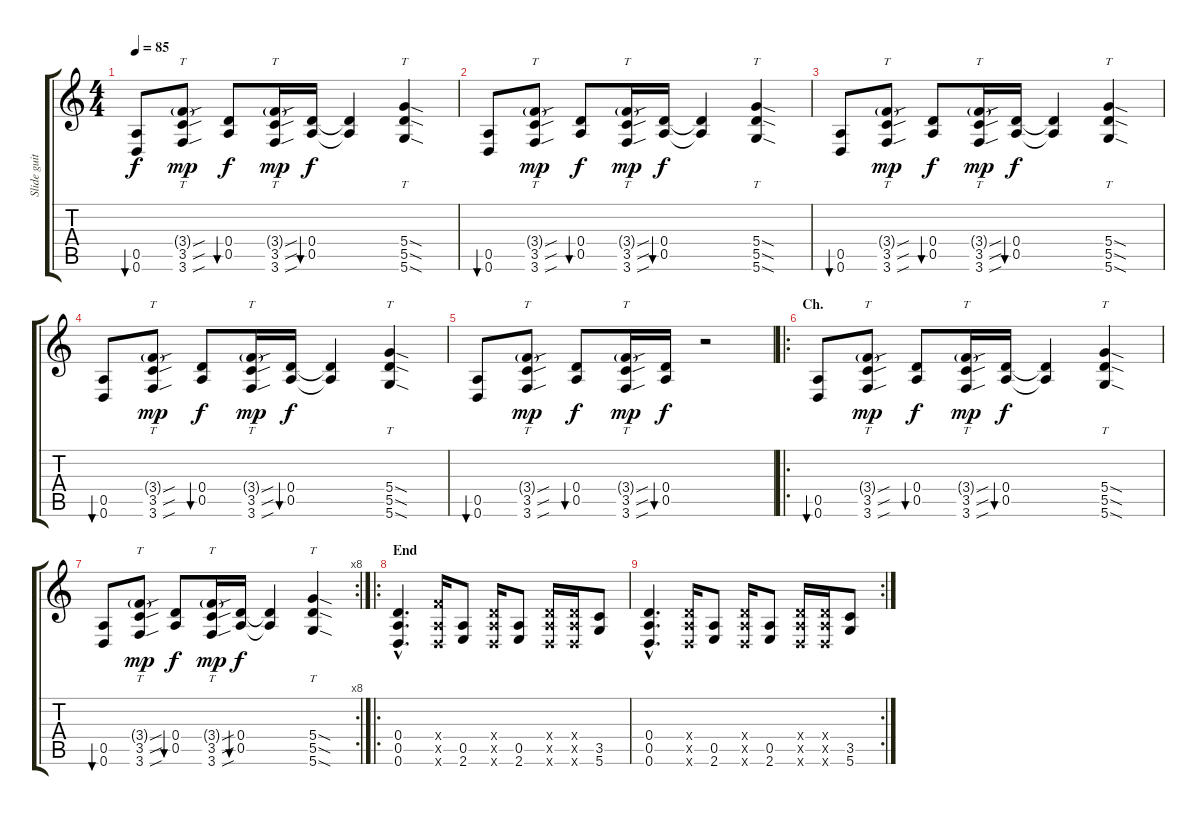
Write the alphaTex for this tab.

\track ("Slide guitar (drop D)" "Slide guit") {instrument acousticguitarsteel}
\staff {score tabs}
\tuning (E4 B3 G3 D3 A2 D2) {hide}
\ts (4 4)
\tempo 85
\clef g2
\ks c
(0.5 0.6).8{bu 120 dy f} (3.4{sou g} 3.5{sou} 3.6{sou}).8{tt dy mp} (0.4 0.5).8{bu 120 dy f} (3.4{sou g} 3.5{sou} 3.6{sou}).16{tt dy mp} (0.4 0.5).16{bu 120 dy f} (0.4{t} 0.5{t}).4 (5.4{sod} 5.5{sod} 5.6{sod}).4{tt} |
(0.5 0.6).8{bu 120} (3.4{sou g} 3.5{sou} 3.6{sou}).8{tt dy mp} (0.4 0.5).8{bu 120 dy f} (3.4{sou g} 3.5{sou} 3.6{sou}).16{tt dy mp} (0.4 0.5).16{bu 120 dy f} (0.4{t} 0.5{t}).4 (5.4{sod} 5.5{sod} 5.6{sod}).4{tt} |
(0.5 0.6).8{bu 120} (3.4{sou g} 3.5{sou} 3.6{sou}).8{tt dy mp} (0.4 0.5).8{bu 120 dy f} (3.4{sou g} 3.5{sou} 3.6{sou}).16{tt dy mp} (0.4 0.5).16{bu 120 dy f} (0.4{t} 0.5{t}).4 (5.4{sod} 5.5{sod} 5.6{sod}).4{tt} |
(0.5 0.6).8{bu 120} (3.4{sou g} 3.5{sou} 3.6{sou}).8{tt dy mp} (0.4 0.5).8{bu 120 dy f} (3.4{sou g} 3.5{sou} 3.6{sou}).16{tt dy mp} (0.4 0.5).16{bu 120 dy f} (0.4{t} 0.5{t}).4 (5.4{sod} 5.5{sod} 5.6{sod}).4{tt} |
(0.5 0.6).8{bu 120} (3.4{sou g} 3.5{sou} 3.6{sou}).8{tt dy mp} (0.4 0.5).8{bu 120 dy f} (3.4{sou g} 3.5{sou} 3.6{sou}).16{tt dy mp} (0.4 0.5).16{bu 120 dy f} r.2 |
\ro
\section ("" "Ch.")
(0.5 0.6).8{bu 120} (3.4{sou g} 3.5{sou} 3.6{sou}).8{tt dy mp} (0.4 0.5).8{bu 120 dy f} (3.4{sou g} 3.5{sou} 3.6{sou}).16{tt dy mp} (0.4 0.5).16{bu 120 dy f} (0.4{t} 0.5{t}).4 (5.4{sod} 5.5{sod} 5.6{sod}).4{tt} |
\rc 8
(0.5 0.6).8{bu 120} (3.4{sou g} 3.5{sou} 3.6{sou}).8{tt dy mp} (0.4 0.5).8{bu 120 dy f} (3.4{sou g} 3.5{sou} 3.6{sou}).16{tt dy mp} (0.4 0.5).16{bu 120 dy f} (0.4{t} 0.5{t}).4 (5.4{sod} 5.5{sod} 5.6{sod}).4{tt} |
\ro
\section ("" "End")
(0.4{hac} 0.5{hac} 0.6{hac}).4{d instrument overdrivenguitar} (3.4{x} 0.5{x} 0.6{x}).16 (0.5 2.6).8 (0.4{x} 0.5{x} 0.6{x}).16 (0.5 2.6).8 (0.4{x} 0.5{x} 0.6{x}).16 (0.4{x} 0.5{x} 0.6{x}).16 (3.5 5.6).8 |
\rc 2
(0.4{hac} 0.5{hac} 0.6{hac}).4{d} (0.4{x} 0.5{x} 0.6{x}).16 (0.5 2.6).8 (0.4{x} 0.5{x} 0.6{x}).16 (0.5 2.6).8 (0.4{x} 0.5{x} 0.6{x}).16 (0.4{x} 0.5{x} 0.6{x}).16 (3.5 5.6).8{volume 0}
